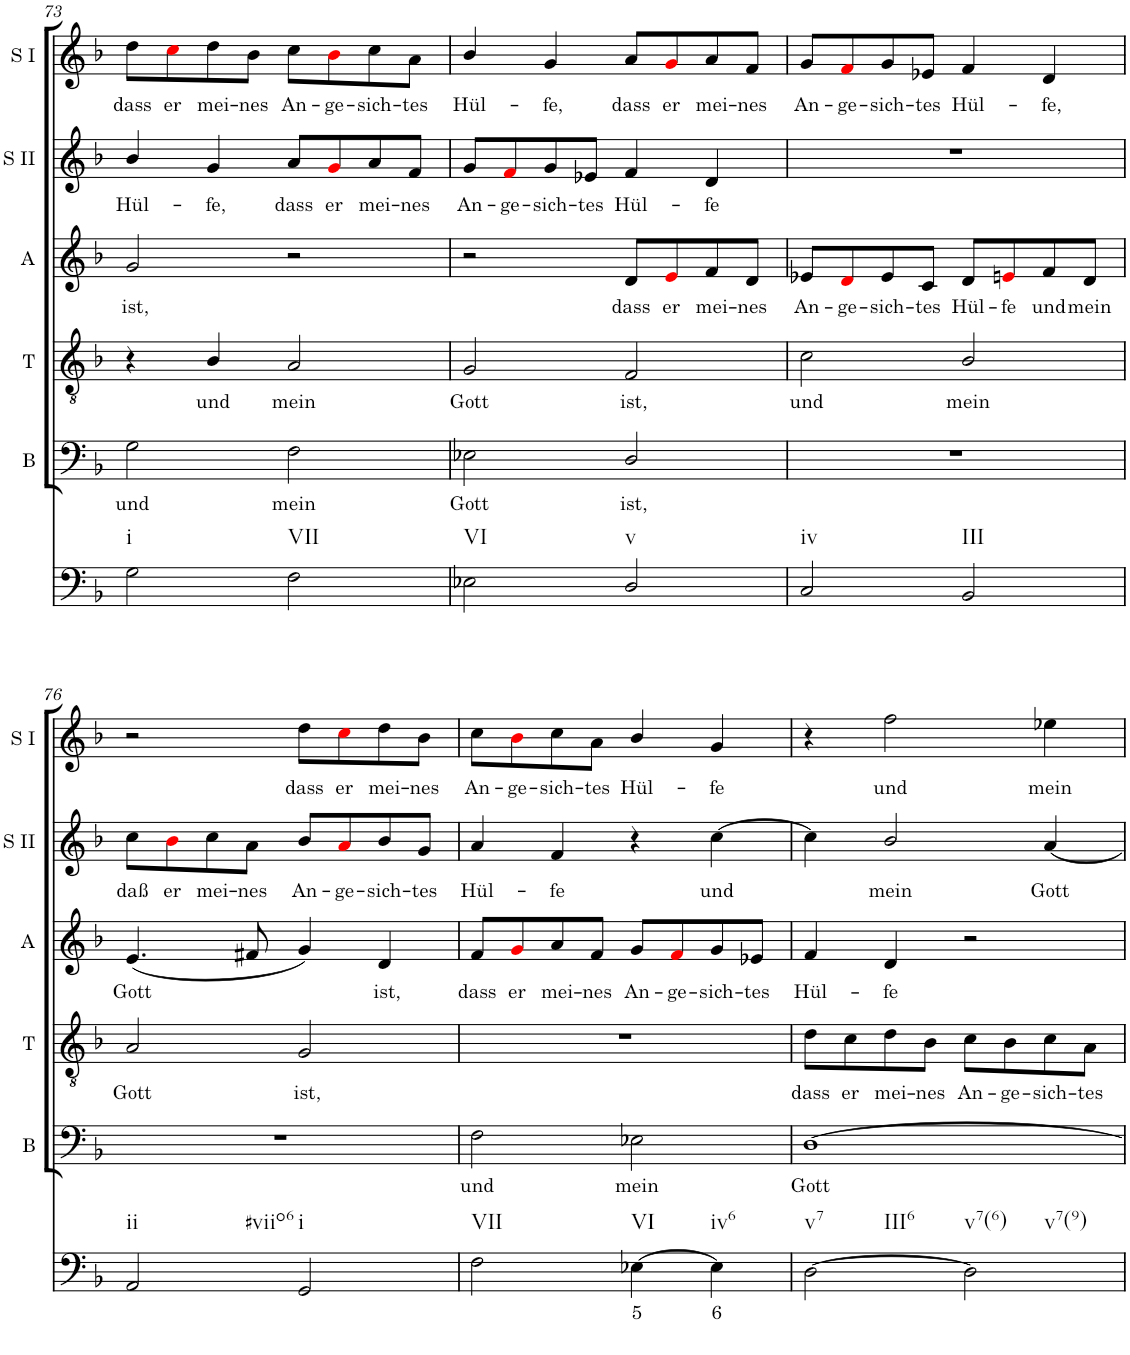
**kern	**text	**kern	**text	**kern	**text	**kern	**text	**kern	**text	**kern	**text
*part6	*part6	*part5	*part5	*part4	*part4	*part3	*part3	*part2	*part2	*part1	*part1
*staff6	*staff6	*staff5	*staff5	*staff4	*staff4	*staff3	*staff3	*staff2	*staff2	*staff1	*staff1
*I"Continuo	*	*I"Bass	*	*I"Tenor	*	*I"Alto	*	*I"Soprano II	*	*I"Soprano I	*
*	*	*I'B	*	*I'T	*	*I'A	*	*I'S II	*	*I'S I	*
!!LO:PB:g=z
*clefF4	*	*clefF4	*	*clefGv2	*	*clefG2	*	*clefG2	*	*clefG2	*
*k[b-]	*	*k[b-]	*	*k[b-]	*	*k[b-]	*	*k[b-]	*	*k[b-]	*
*M4/4	*	*M4/4	*	*M4/4	*	*M4/4	*	*M4/4	*	*M4/4	*
=73	=73	=73	=73	=73	=73	=73	=73	=73	=73	=73	=73
!LO:TX:b:t=i	!	!	!	!	!	!	!	!	!	!	!
!	!	!	!LO:LY:b	!	!	!	!LO:LY:b	!	!LO:LY:b	!	!LO:LY:b
2G\	.	2G\	und	4r	.	2g/	ist,	4b-/	Hül-	8dd\L	dass
!	!	!	!	!	!	!	!	!	!	!	!LO:LY:b
.	.	.	.	.	.	.	.	.	.	8cci\	er
!	!	!	!	!	!LO:LY:b	!	!	!	!LO:LY:b	!	!LO:LY:b
.	.	.	.	4B-/	und	.	.	4g/	fe,	8dd\	mei-
!	!	!	!	!	!	!	!	!	!	!	!LO:LY:b
.	.	.	.	.	.	.	.	.	.	8b-\J	nes
!LO:TX:b:t=VII	!	!	!	!	!	!	!	!	!	!	!
!	!	!	!LO:LY:b	!	!LO:LY:b	!	!	!	!LO:LY:b	!	!LO:LY:b
2F\	.	2F\	mein	2A/	mein	2r	.	8a/L	dass	8cc\L	An-
!	!	!	!	!	!	!	!	!	!LO:LY:b	!	!LO:LY:b
.	.	.	.	.	.	.	.	8gi/	er	8b-i\	ge-
!	!	!	!	!	!	!	!	!	!LO:LY:b	!	!LO:LY:b
.	.	.	.	.	.	.	.	8a/	mei-	8cc\	sich-
!	!	!	!	!	!	!	!	!	!LO:LY:b	!	!LO:LY:b
.	.	.	.	.	.	.	.	8f/J	nes	8a\J	tes
=74	=74	=74	=74	=74	=74	=74	=74	=74	=74	=74	=74
!LO:TX:b:t=VI	!	!	!	!	!	!	!	!	!	!	!
!	!	!	!LO:LY:b	!	!LO:LY:b	!	!	!	!LO:LY:b	!	!LO:LY:b
2E-X\	.	2E-X\	Gott	2G/	Gott	2r	.	8g/L	An-	4b-/	Hül-
!	!	!	!	!	!	!	!	!	!LO:LY:b	!	!
.	.	.	.	.	.	.	.	8fi/	ge-	.	.
!	!	!	!	!	!	!	!	!	!LO:LY:b	!	!LO:LY:b
.	.	.	.	.	.	.	.	8g/	sich-	4g/	fe,
!	!	!	!	!	!	!	!	!	!LO:LY:b	!	!
.	.	.	.	.	.	.	.	8e-X/J	tes	.	.
!LO:TX:b:t=v	!	!	!	!	!	!	!	!	!	!	!
!	!	!	!LO:LY:b	!	!LO:LY:b	!	!LO:LY:b	!	!LO:LY:b	!	!LO:LY:b
2D/	.	2D/	ist,	2F/	ist,	8d/L	dass	4f/	Hül-	8a/L	dass
!	!	!	!	!	!	!	!LO:LY:b	!	!	!	!LO:LY:b
.	.	.	.	.	.	8ei/	er	.	.	8gi/	er
!	!	!	!	!	!	!	!LO:LY:b	!	!LO:LY:b	!	!LO:LY:b
.	.	.	.	.	.	8f/	mei-	4d/	fe	8a/	mei-
!	!	!	!	!	!	!	!LO:LY:b	!	!	!	!LO:LY:b
.	.	.	.	.	.	8d/J	nes	.	.	8f/J	nes
=75	=75	=75	=75	=75	=75	=75	=75	=75	=75	=75	=75
!LO:TX:b:t=iv	!	!	!	!	!	!	!	!	!	!	!
!	!	!	!	!	!LO:LY:b	!	!LO:LY:b	!	!	!	!LO:LY:b
2C/	.	1r	.	2c\	und	8e-X/L	An-	1r	.	8g/L	An-
!	!	!	!	!	!	!	!LO:LY:b	!	!	!	!LO:LY:b
.	.	.	.	.	.	8di/	ge-	.	.	8fi/	ge-
!	!	!	!	!	!	!	!LO:LY:b	!	!	!	!LO:LY:b
.	.	.	.	.	.	8e-/	sich-	.	.	8g/	sich-
!	!	!	!	!	!	!	!LO:LY:b	!	!	!	!LO:LY:b
.	.	.	.	.	.	8c/J	tes	.	.	8e-X/J	tes
!LO:TX:b:t=III	!	!	!	!	!	!	!	!	!	!	!
!	!	!	!	!	!LO:LY:b	!	!LO:LY:b	!	!	!	!LO:LY:b
2BB-/	.	.	.	2B-/	mein	8d/L	Hül-	.	.	4f/	Hül-
!	!	!	!	!	!	!	!LO:LY:b	!	!	!	!
.	.	.	.	.	.	8eni/	fe	.	.	.	.
!	!	!	!	!	!	!	!LO:LY:b	!	!	!	!LO:LY:b
.	.	.	.	.	.	8f/	und	.	.	4d/	fe,
!	!	!	!	!	!	!	!LO:LY:b	!	!	!	!
.	.	.	.	.	.	8d/J	mein	.	.	.	.
!!LO:LB:g=z
=76	=76	=76	=76	=76	=76	=76	=76	=76	=76	=76	=76
!LO:TX:b:t=ii	!	!	!	!	!	!	!	!	!	!	!
!LO:TX:b:t=#viio6	!	!	!	!	!	!	!	!	!	!	!
!	!	!	!	!	!LO:LY:b	!	!LO:LY:b	!	!LO:LY:b	!	!
2AA/	.	1r	.	2A/	Gott	(4.e/	Gott	8cc\L	daß	2r	.
!	!	!	!	!	!	!	!	!	!LO:LY:b	!	!
.	.	.	.	.	.	.	.	8b-i\	er	.	.
!	!	!	!	!	!	!	!	!	!LO:LY:b	!	!
.	.	.	.	.	.	.	.	8cc\	mei-	.	.
!	!	!	!	!	!	!	!	!	!LO:LY:b	!	!
.	.	.	.	.	.	8f#X/	.	8a\J	nes	.	.
!LO:TX:b:t=i	!	!	!	!	!	!	!	!	!	!	!
!	!	!	!	!	!LO:LY:b	!	!	!	!LO:LY:b	!	!LO:LY:b
2GG/	.	.	.	2G/	ist,	4g/)	.	8b-/L	An-	8dd\L	dass
!	!	!	!	!	!	!	!	!	!LO:LY:b	!	!LO:LY:b
.	.	.	.	.	.	.	.	8ai/	ge-	8cci\	er
!	!	!	!	!	!	!	!LO:LY:b	!	!LO:LY:b	!	!LO:LY:b
.	.	.	.	.	.	4d/	ist,	8b-/	sich-	8dd\	mei-
!	!	!	!	!	!	!	!	!	!LO:LY:b	!	!LO:LY:b
.	.	.	.	.	.	.	.	8g/J	tes	8b-\J	nes
=77	=77	=77	=77	=77	=77	=77	=77	=77	=77	=77	=77
!LO:TX:b:t=VII	!	!	!	!	!	!	!	!	!	!	!
!	!	!	!LO:LY:b	!	!	!	!LO:LY:b	!	!LO:LY:b	!	!LO:LY:b
2F\	.	2F\	und	1r	.	8f/L	dass	4a/	Hül-	8cc\L	An-
!	!	!	!	!	!	!	!LO:LY:b	!	!	!	!LO:LY:b
.	.	.	.	.	.	8gi/	er	.	.	8b-i\	ge-
!	!	!	!	!	!	!	!LO:LY:b	!	!LO:LY:b	!	!LO:LY:b
.	.	.	.	.	.	8a/	mei-	4f/	fe	8cc\	sich-
!	!	!	!	!	!	!	!LO:LY:b	!	!	!	!LO:LY:b
.	.	.	.	.	.	8f/J	nes	.	.	8a\J	tes
!LO:TX:b:t=VI	!	!	!	!	!	!	!	!	!	!	!
!	!LO:LY:b	!	!LO:LY:b	!	!	!	!LO:LY:b	!	!	!	!LO:LY:b
[4E-X\	5	2E-X\	mein	.	.	8g/L	An-	4r	.	4b-/	Hül-
!	!	!	!	!	!	!	!LO:LY:b	!	!	!	!
.	.	.	.	.	.	8fi/	ge-	.	.	.	.
!LO:TX:b:t=iv6	!	!	!	!	!	!	!	!	!	!	!
!	!LO:LY:b	!	!	!	!	!	!LO:LY:b	!	!LO:LY:b	!	!LO:LY:b
4E-\]	6	.	.	.	.	8g/	sich-	[4cc\	und	4g/	fe
!	!	!	!	!	!	!	!LO:LY:b	!	!	!	!
.	.	.	.	.	.	8e-X/J	tes	.	.	.	.
=78	=78	=78	=78	=78	=78	=78	=78	=78	=78	=78	=78
!LO:TX:b:t=v7	!	!	!	!	!	!	!	!	!	!	!
!LO:TX:b:t=III6	!	!	!	!	!	!	!	!	!	!	!
!	!	!	!LO:LY:b	!	!LO:LY:b	!	!LO:LY:b	!	!	!	!
[2D\	.	[1D	Gott	8d\L	dass	4f/	Hül-	4cc\]	.	4r	.
!	!	!	!	!	!LO:LY:b	!	!	!	!	!	!
.	.	.	.	8c\	er	.	.	.	.	.	.
!	!	!	!	!	!LO:LY:b	!	!LO:LY:b	!	!LO:LY:b	!	!LO:LY:b
.	.	.	.	8d\	mei-	4d/	fe	2b-/	mein	2ff\	und
!	!	!	!	!	!LO:LY:b	!	!	!	!	!	!
.	.	.	.	8B-\J	nes	.	.	.	.	.	.
!LO:TX:b:t=v7(6)	!	!	!	!	!	!	!	!	!	!	!
!LO:TX:b:t=v7(9)	!	!	!	!	!	!	!	!	!	!	!
!	!	!	!	!	!LO:LY:b	!	!	!	!	!	!
2D\]	.	.	.	8c\L	An-	2r	.	.	.	.	.
!	!	!	!	!	!LO:LY:b	!	!	!	!	!	!
.	.	.	.	8B-\	ge-	.	.	.	.	.	.
!	!	!	!	!	!LO:LY:b	!	!	!	!LO:LY:b	!	!LO:LY:b
.	.	.	.	8c\	sich-	.	.	[4a/	Gott	4ee-X\	mein
!	!	!	!	!	!LO:LY:b	!	!	!	!	!	!
.	.	.	.	8A\J	tes	.	.	.	.	.	.
=	=	=	=	=	=	=	=	=	=	=	=
*-	*-	*-	*-	*-	*-	*-	*-	*-	*-	*-	*-
